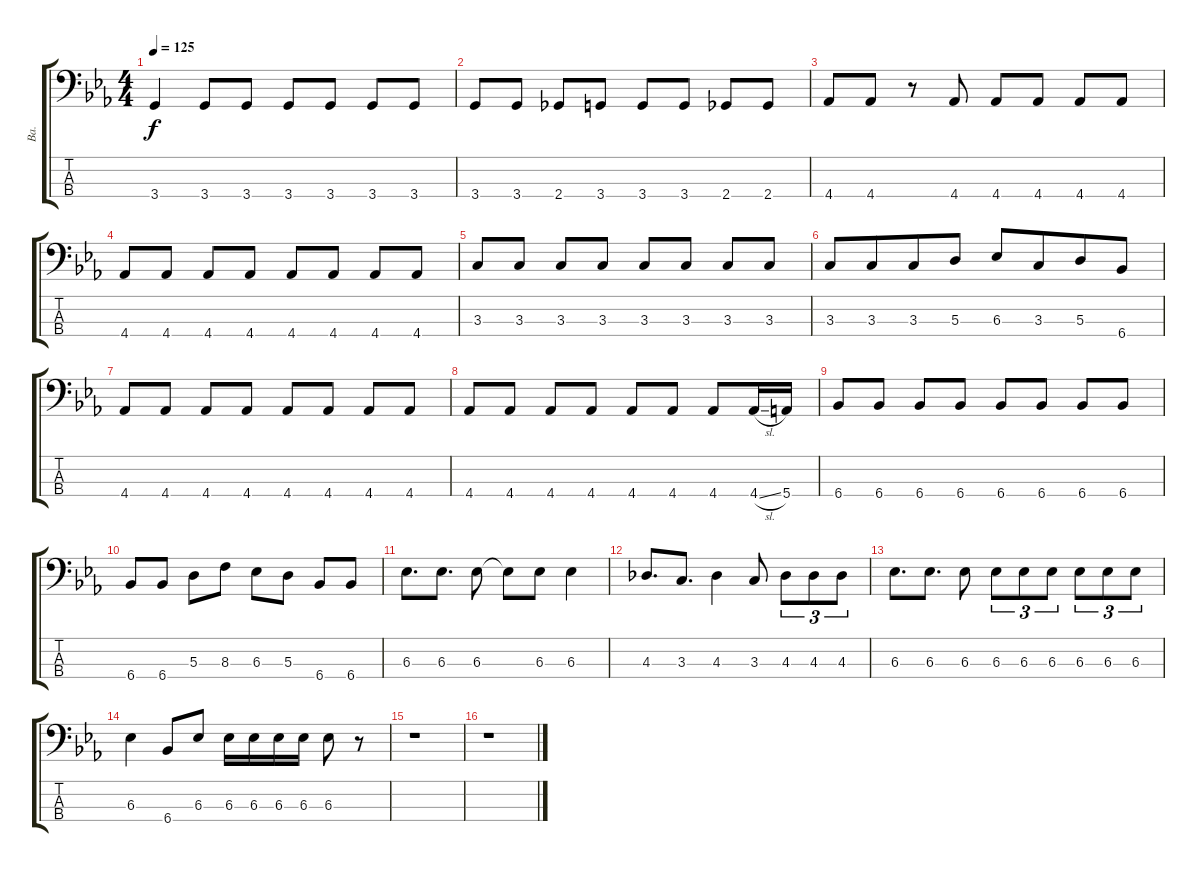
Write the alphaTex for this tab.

\track ("Ba." "Ba.") {instrument electricbassfinger}
\staff {score tabs}
\tuning (G2 D2 A1 E1) {hide}
\ts (4 4)
\tempo 125
\clef f4
\ks eb
3.4.4{dy f} 3.4.8 3.4.8 3.4.8 3.4.8 3.4.8 3.4.8 |
3.4.8 3.4.8 2.4.8 3.4.8 3.4.8 3.4.8 2.4.8 2.4.8 |
4.4.8 4.4.8 r.8 4.4.8 4.4.8 4.4.8 4.4.8 4.4.8 |
4.4.8 4.4.8 4.4.8 4.4.8 4.4.8 4.4.8 4.4.8 4.4.8 |
3.3.8 3.3.8 3.3.8 3.3.8 3.3.8 3.3.8 3.3.8 3.3.8 |
3.3.8{beam Up} 3.3.8{beam Up beam merge} 3.3.8{beam Up} 5.3.8{beam Up} 6.3.8{beam Up} 3.3.8{beam Up beam merge} 5.3.8{beam Up} 6.4.8{beam Up} |
4.4.8 4.4.8 4.4.8 4.4.8 4.4.8 4.4.8 4.4.8 4.4.8 |
4.4.8 4.4.8 4.4.8 4.4.8 4.4.8 4.4.8 4.4.8 4.4{sl}.16 5.4.16 |
6.4.8 6.4.8 6.4.8 6.4.8 6.4.8 6.4.8 6.4.8 6.4.8 |
6.4.8 6.4.8 5.3.8 8.3.8 6.3.8 5.3.8 6.4.8 6.4.8 |
6.3.8{d} 6.3.8{d} 6.3.8 6.3{t}.8 6.3.8 6.3.4 |
4.3.8{d} 3.3.8{d} 4.3.4 3.3.8{beam split} 4.3.8{tu (3 2) beam merge} 4.3.8{tu (3 2)} 4.3.8{tu (3 2)} |
6.3.8{d} 6.3.8{d} 6.3.8 6.3.8{tu (3 2)} 6.3.8{tu (3 2)} 6.3.8{tu (3 2)} 6.3.8{tu (3 2)} 6.3.8{tu (3 2)} 6.3.8{tu (3 2)} |
6.3.4 6.4.8 6.3.8 6.3.16 6.3.16 6.3.16 6.3.16 6.3.8 r.8 |
r.1 |
r.1
